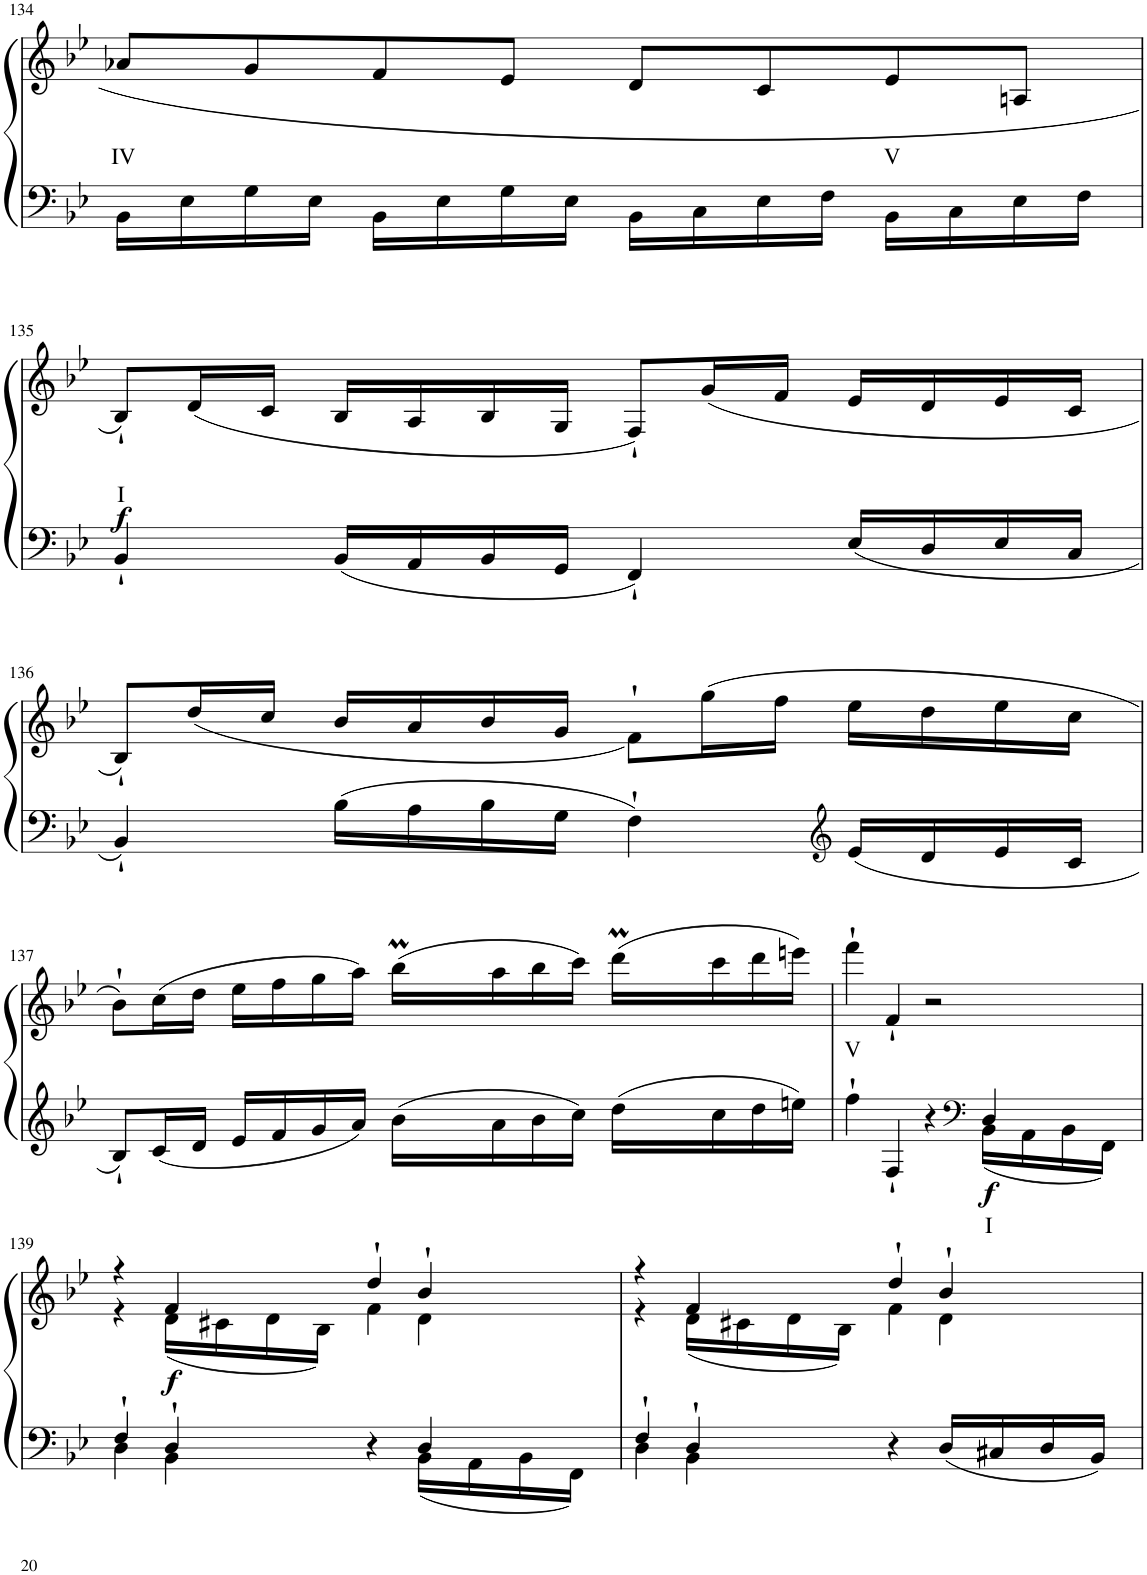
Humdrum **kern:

**kern	**text	**kern	**text	**dynam
*part1	*part1	*part1	*part1	*part1
*staff2	*staff2	*staff1	*staff1	*staff1/2
*I"Piano	*	*	*	*
*I'Pno	*	*	*	*
!!LO:PB:g=z
*clefF4	*	*clefG2	*	*
*k[b-e-]	*	*k[b-e-]	*	*
*M4/4	*	*M4/4	*	*
*met(c)	*	*met(c)	*	*
=134	=134	=134	=134	=134
!	!	!	!LO:LY:b	!
16BB-\LL	.	8a-X/L	IV	.
16E-\	.	.	.	.
16G\	.	8g/	.	.
16E-\JJ	.	.	.	.
16BB-\LL	.	8f/	.	.
16E-\	.	.	.	.
16G\	.	8e-/J	.	.
16E-\JJ	.	.	.	.
16BB-\LL	.	8d/L	.	.
16C\	.	.	.	.
16E-\	.	8c/	.	.
16F\JJ	.	.	.	.
!	!	!	!LO:LY:b	!
16BB-\LL	.	8e-/	V	.
16C\	.	.	.	.
16E-\	.	8An/J	.	.
16F\JJ	.	.	.	.
!!LO:LB:g=z
=135	=135	=135	=135	=135
!	!	!	!LO:LY:b	!LO:DY:b
4BB-'`/	.	8B-'`/L	I	f
.	.	(16d/L	.	.
.	.	16c/JJ	.	.
16BB-/LL	.	16B-/LL	.	.
16AA/	.	16A/	.	.
16BB-/	.	16B-/	.	.
16GG/JJ	.	16G/JJ	.	.
4FF'`/	.	8F'`/L)	.	.
.	.	(16g/L	.	.
.	.	16f/JJ	.	.
16E-/LL	.	16e-/LL	.	.
16D/	.	16d/	.	.
16E-/	.	16e-/	.	.
16C/JJ	.	16c/JJ	.	.
!!LO:LB:g=z
=136	=136	=136	=136	=136
4BB-'`/	.	8B-'`/L)	.	.
.	.	(<16dd/L	.	.
.	.	16cc/JJ	.	.
16B-\LL	.	16b-/LL	.	.
16A\	.	16a/	.	.
16B-\	.	16b-/	.	.
16G\JJ	.	16g/JJ	.	.
4F'`\	.	8f'`\L)	.	.
.	.	(16gg\L	.	.
.	.	16ff\JJ	.	.
*clefG2	*	*	*	*
16e-/LL	.	16ee-\LL	.	.
16d/	.	16dd\	.	.
16e-/	.	16ee-\	.	.
16c/JJ	.	16cc\JJ	.	.
!!LO:LB:g=z
=137	=137	=137	=137	=137
*	*	*^	*	*
8B-'`/L	.	8b-'`\L)	2ryy	.	.
16c/L	.	(>16cc\L	.	.	.
16d/JJ	.	16dd\JJ	.	.	.
16e-/LL	.	16ee-\LL	.	.	.
16f/	.	16ff\	.	.	.
16g/	.	16gg\	.	.	.
16a/JJ	.	16aa\JJ)	.	.	.
*	*	*	*Xtuplet	*	*
16b-\LL	.	(>16bb-M\LL	48ryy	.	.
.	.	.	48ccc!	.	.
.	.	.	48bb-!	.	.
16a\	.	16aa\	8.ryy	.	.
16b-\	.	16bb-\	.	.	.
16cc\JJ	.	16ccc\JJ)	.	.	.
16dd\LL	.	(>16dddm\LL	48ryy	.	.
.	.	.	48eee-!	.	.
.	.	.	48ddd!	.	.
16cc\	.	16ccc\	8.ryy	.	.
16dd\	.	16ddd\	.	.	.
16een\JJ	.	16eeen\JJ)	.	.	.
*	*	*v	*v	*	*
=138	=138	=138	=138	=138
*^	*	*	*	*
!	!	!	!	!LO:LY:b	!
4ff'`\	2.ryy	.	4fff'`\	V	.
4F'`/	.	.	4f'`/	.	.
4r	.	.	2r	.	.
*clefF4	*	*	*	*	*
!	!	!LO:LY:b	!	!	!LO:DY:b=2
4D/	16BB-\LL	I	.	.	f
.	16AA\	.	.	.	.
.	16BB-\	.	.	.	.
.	16FF\JJ	.	.	.	.
!!LO:LB:g=z
=139	=139	=139	=139	=139	=139
*	*^	*	*^	*	*
4F'`/	4D'\	2.ryy	.	4r	4r	.	.
!	!	!	!	!	!	!	!LO:DY:b
4D'`/	4BB-'\	.	.	4f/	(16d\LL	.	f
.	.	.	.	.	16c#X\	.	.
.	.	.	.	.	16d\	.	.
.	.	.	.	.	16B-\JJ)	.	.
4r	2ryy	.	.	4dd'`/	4f'\	.	.
4D/	.	16BB-\LL	.	4b-'`/	4d'\	.	.
.	.	16AA\	.	.	.	.	.
.	.	16BB-\	.	.	.	.	.
.	.	16FF\JJ	.	.	.	.	.
*	*v	*v	*	*	*	*	*
=140	=140	=140	=140	=140	=140	=140
4F'`/	4D'\	.	4r	4r	.	.
4D'`/	4BB-'\	.	4f/	(16d\LL	.	.
.	.	.	.	16c#X\	.	.
.	.	.	.	16d\	.	.
.	.	.	.	16B-\JJ)	.	.
4r	2ryy	.	4dd'`/	4f'\	.	.
16D/LL	.	.	4b-'`/	4d'\	.	.
16C#X/	.	.	.	.	.	.
16D/	.	.	.	.	.	.
16BB-/JJ	.	.	.	.	.	.
*v	*v	*	*	*	*	*
*	*	*v	*v	*	*
=	=	=	=	=
*-	*-	*-	*-	*-
